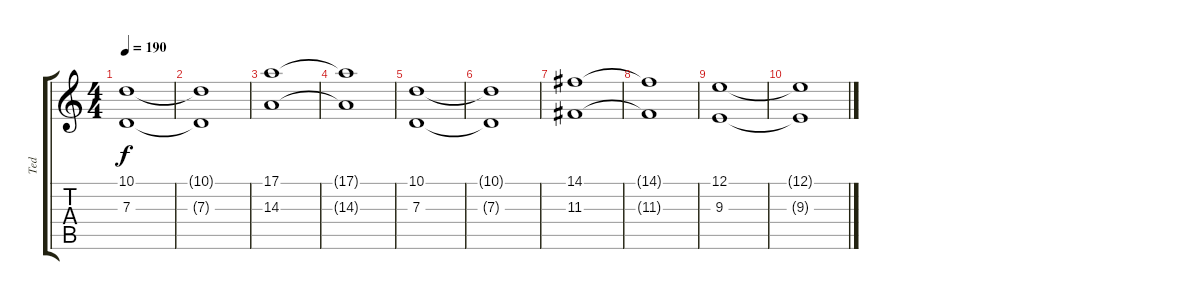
\track ("Ted" "Ted") {instrument stringensemble1}
\staff {score tabs}
\tuning (E4 B3 G3 D3 A2 E2) {hide}
\ts (4 4)
\tempo 190
\clef g2
\ks c
(10.1{t} 7.3{t}).1{dy f} |
(10.1{t} 7.3{t}).1 |
(17.1 14.3).1 |
(17.1{t} 14.3{t}).1 |
(10.1 7.3).1 |
(10.1{t} 7.3{t}).1 |
(14.1 11.3).1 |
(14.1{t} 11.3{t}).1 |
(12.1 9.3).1 |
(12.1{t} 9.3{t}).1
